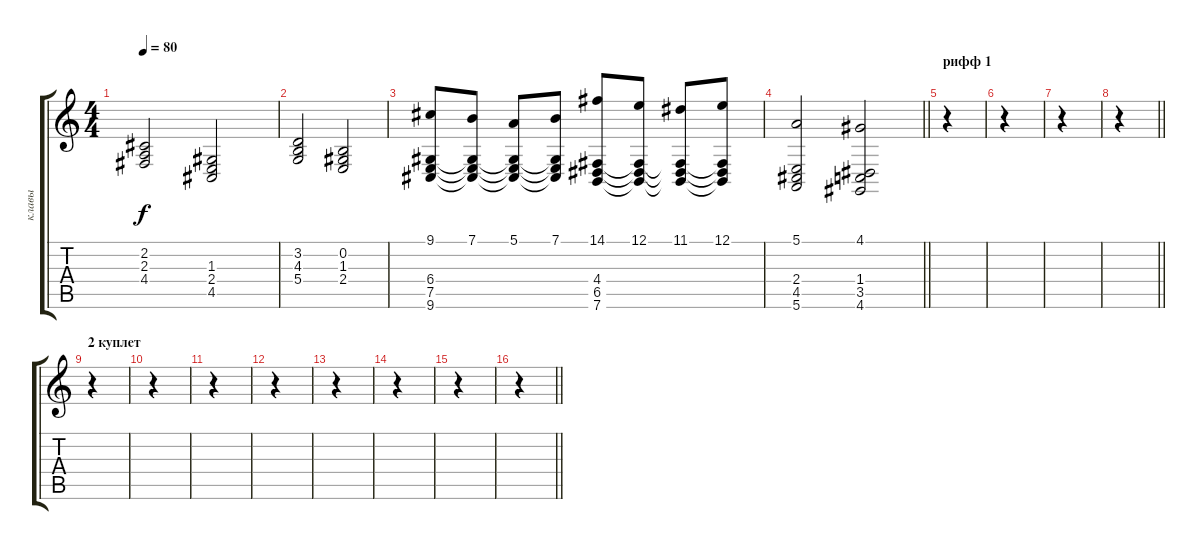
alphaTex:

\track ("клавы" "клавы") {instrument tremolostrings}
\staff {score tabs}
\tuning (E4 B3 G3 D3 A2 E2) {hide}
\ts (4 4)
\tempo 80
\clef g2
\ks c
(2.2 2.3 4.4).2{dy f} (1.3 2.4 4.5).2 |
(3.2 4.3 5.4).2 (0.2 1.3 2.4).2 |
(9.1 6.4 7.5 9.6).8 (7.1 6.4{t} 7.5{t} 9.6{t}).8 (5.1 6.4{t} 7.5{t} 9.6{t}).8 (7.1 6.4{t} 7.5{t} 9.6{t}).8 (14.1 4.4 6.5 7.6).8 (12.1 4.4{t} 6.5{t} 7.6{t}).8 (11.1 4.4{t} 6.5{t} 7.6{t}).8 (12.1 4.4{t} 6.5{t} 7.6{t}).8 |
\barLineRight lightlight
(5.1 2.4 4.5 5.6).2 (4.1 1.4 3.5 4.6).2 |
\section ("" "рифф 1")
r.4 |
r.4 |
r.4 |
\barLineRight lightlight
r.4 |
\section ("" "2 куплет")
r.4 |
r.4 |
r.4 |
r.4 |
r.4 |
r.4 |
r.4 |
\barLineRight lightlight
r.4
